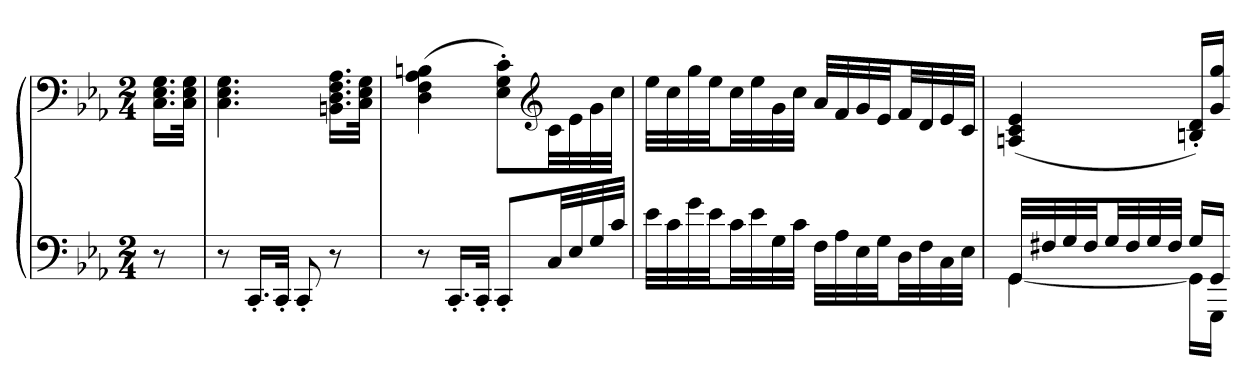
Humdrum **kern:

**kern	**kern
*part1	*part1
*staff2	*staff1
*clefF4	*clefF4
*k[b-e-a-]	*k[b-e-a-]
*E-:	*E-:
*M2/4	*M2/4
=	=
8r	16.C 16.E- 16.GLL
.	32C 32E- 32GJJk
=111	=111
8r	4.C 4.E- 4.G
16.CC'LL	.
32CC'JJk	.
8CC'	.
8r	16.BBn 16.D 16.F 16.A-LL
.	32C 32E- 32GJJk
=112	=112
8r	(4D 4F 4A- 4Bn
16.CC'LL	.
32CC'JJk	.
8CC'L	8E-' 8G' 8c'L)
*	*clefG2
32CLL	32cLL
32E-	32e-
32G	32g
32cJJJ	32ccJJJ
=113	=113
32e-LLL	32ee-LLL
32c	32cc
32g	32gg
32e-JJ	32ee-JJ
32cLL	32ccLL
32e-	32ee-
32G	32g
32cJJJ	32ccJJJ
32FLLL	32a-LLL
32A-	32f
32E-	32g
32GJJ	32e-JJ
32DLL	32fLL
32F	32d
32C	32e-
32E-JJJ	32cJJJ
=114	=114
*^	*
32GGLLL	[4GG	(4An 4c 4e-
32F#X	.	.
32G	.	.
32F#JJ	.	.
32GLL	.	.
32F#	.	.
32G	.	.
32F#JJJ	.	.
16GLL	16GGLL]	16Bn' 16d'LL)
16GGJJ	16GGGJJ	16g 16ggJJ
*v	*v	*
=-	=-
*-	*-
